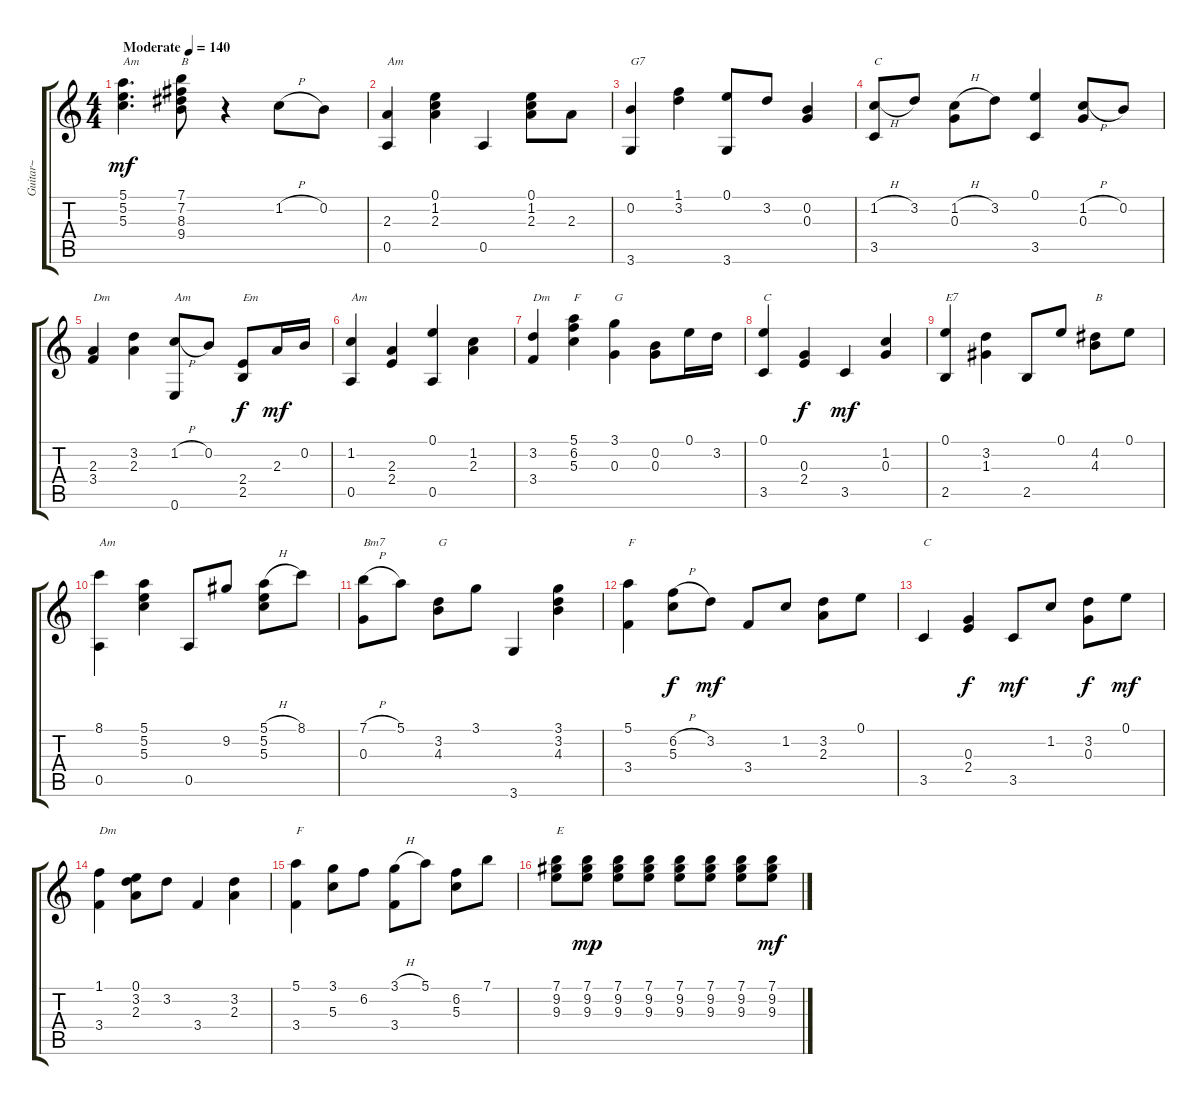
\track ("Guitar~" "Guitar~") {instrument acousticguitarsteel}
\staff {score tabs}
\tuning (E4 B3 G3 D3 A2 E2) {hide}
\ts (4 4)
\tempo (140 "Moderate")
\clef g2
\ks c
(5.1 5.2 5.3).4{d txt "Am" dy mf instrument acousticguitarsteel} (7.1 7.2 8.3 9.4).8{txt "B"} r.4 1.2{h}.8 0.2.8 |
(2.3 0.5).4{txt "Am"} (0.1 1.2 2.3).4 0.5.4 (0.1 1.2 2.3).8 2.3.8 |
(0.2 3.6).4{txt "G7"} (1.1 3.2).4 (0.1 3.6).8 3.2.8 (0.2 0.3).4 |
(1.2{h} 3.5).8{txt "C"} 3.2.8 (1.2{h} 0.3).8 3.2.8 (0.1 3.5).4 (1.2{h} 0.3).8 0.2.8 |
(2.3 3.4).4{txt "Dm"} (3.2 2.3).4 (1.2{h} 0.6).8{txt "Am"} 0.2.8 (2.4 2.5).8{txt "Em" dy f} 2.3.16{dy mf} 0.2.16 |
(1.2 0.5).4{txt "Am"} (2.3 2.4).4 (0.1 0.5).4 (1.2 2.3).4 |
(3.2 3.4).4{txt "Dm"} (5.1 6.2 5.3).4{txt "F"} (3.1 0.3).4{txt "G"} (0.2 0.3).8 0.1.16 3.2.16 |
(0.1 3.5).4{txt "C"} (0.3 2.4).4{dy f} 3.5.4{dy mf} (1.2 0.3).4 |
(0.1 2.5).4{txt "E7"} (3.2 1.3).4 2.5.8 0.1.8 (4.2 4.3).8{txt "B"} 0.1.8 |
(8.1 0.5).4{txt "Am"} (5.1 5.2 5.3).4 0.5.8 9.2.8 (5.1{h} 5.2 5.3).8 8.1.8 |
(7.1{h} 0.3).8{txt "Bm7"} 5.1.8 (3.2 4.3).8{txt "G"} 3.1.8 3.6.4 (3.1 3.2 4.3).4 |
(5.1 3.4).4{txt "F"} (6.2{h} 5.3).8{dy f} 3.2.8{dy mf} 3.4.8 1.2.8 (3.2 2.3).8 0.1.8 |
3.5.4{txt "C"} (0.3 2.4).4{dy f} 3.5.8{dy mf} 1.2.8 (3.2 0.3).8{dy f} 0.1.8{dy mf} |
(1.1 3.4).4{txt "Dm"} (0.1 3.2 2.3).8 3.2.8 3.4.4 (3.2 2.3).4 |
(5.1 3.4).4{txt "F"} (3.1 5.3).8 6.2.8 (3.1{h} 3.4).8 5.1.8 (6.2 5.3).8 7.1.8 |
(7.1 9.2 9.3).8{txt "E" volume 12} (7.1 9.2 9.3).8{dy mp} (7.1 9.2 9.3).8 (7.1 9.2 9.3).8 (7.1 9.2 9.3).8 (7.1 9.2 9.3).8 (7.1 9.2 9.3).8 (7.1 9.2 9.3).8{dy mf}
